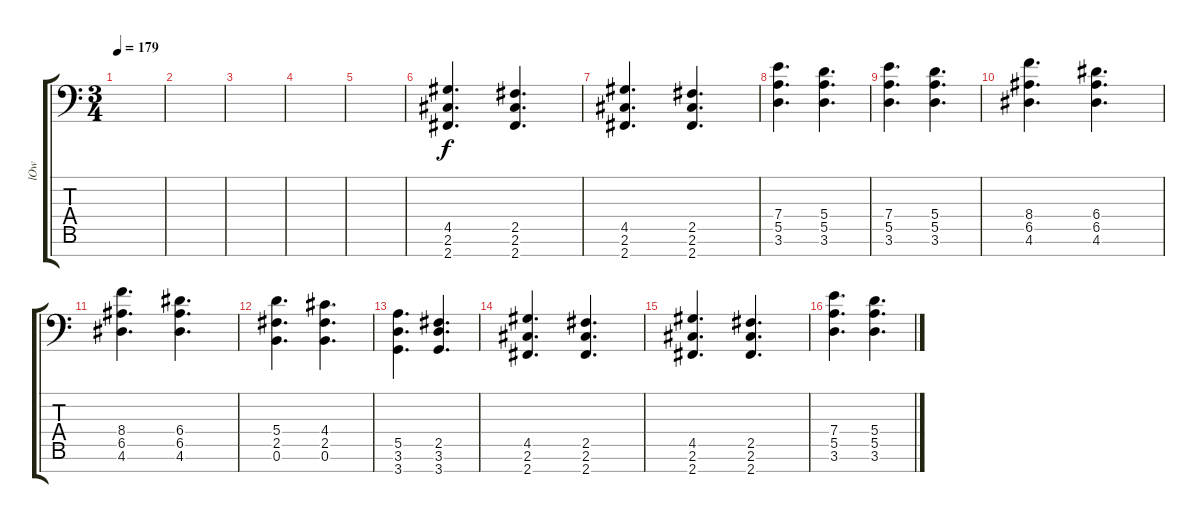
\track ("lOw" "lOw") {instrument distortionguitar}
\staff {score tabs}
\tuning (B3 G3 D3 A2 E2 B1 E1) {hide}
\ts (3 4)
\tempo 179
\clef f4
\ks c
|
|
|
|
|
(4.5 2.6 2.7).4{d volume 13} (2.5 2.6 2.7).4{d} |
(4.5 2.6 2.7).4{d} (2.5 2.6 2.7).4{d} |
(7.4 5.5 3.6).4{d} (5.4 5.5 3.6).4{d} |
(7.4 5.5 3.6).4{d} (5.4 5.5 3.6).4{d} |
(8.4 6.5 4.6).4{d} (6.4 6.5 4.6).4{d} |
(8.4 6.5 4.6).4{d} (6.4 6.5 4.6).4{d} |
(5.4 2.5 0.6).4{d} (4.4 2.5 0.6).4{d} |
(5.5 3.6 3.7).4{d} (2.5 3.6 3.7).4{d} |
(4.5 2.6 2.7).4{d} (2.5 2.6 2.7).4{d} |
(4.5 2.6 2.7).4{d} (2.5 2.6 2.7).4{d} |
(7.4 5.5 3.6).4{d} (5.4 5.5 3.6).4{d}
